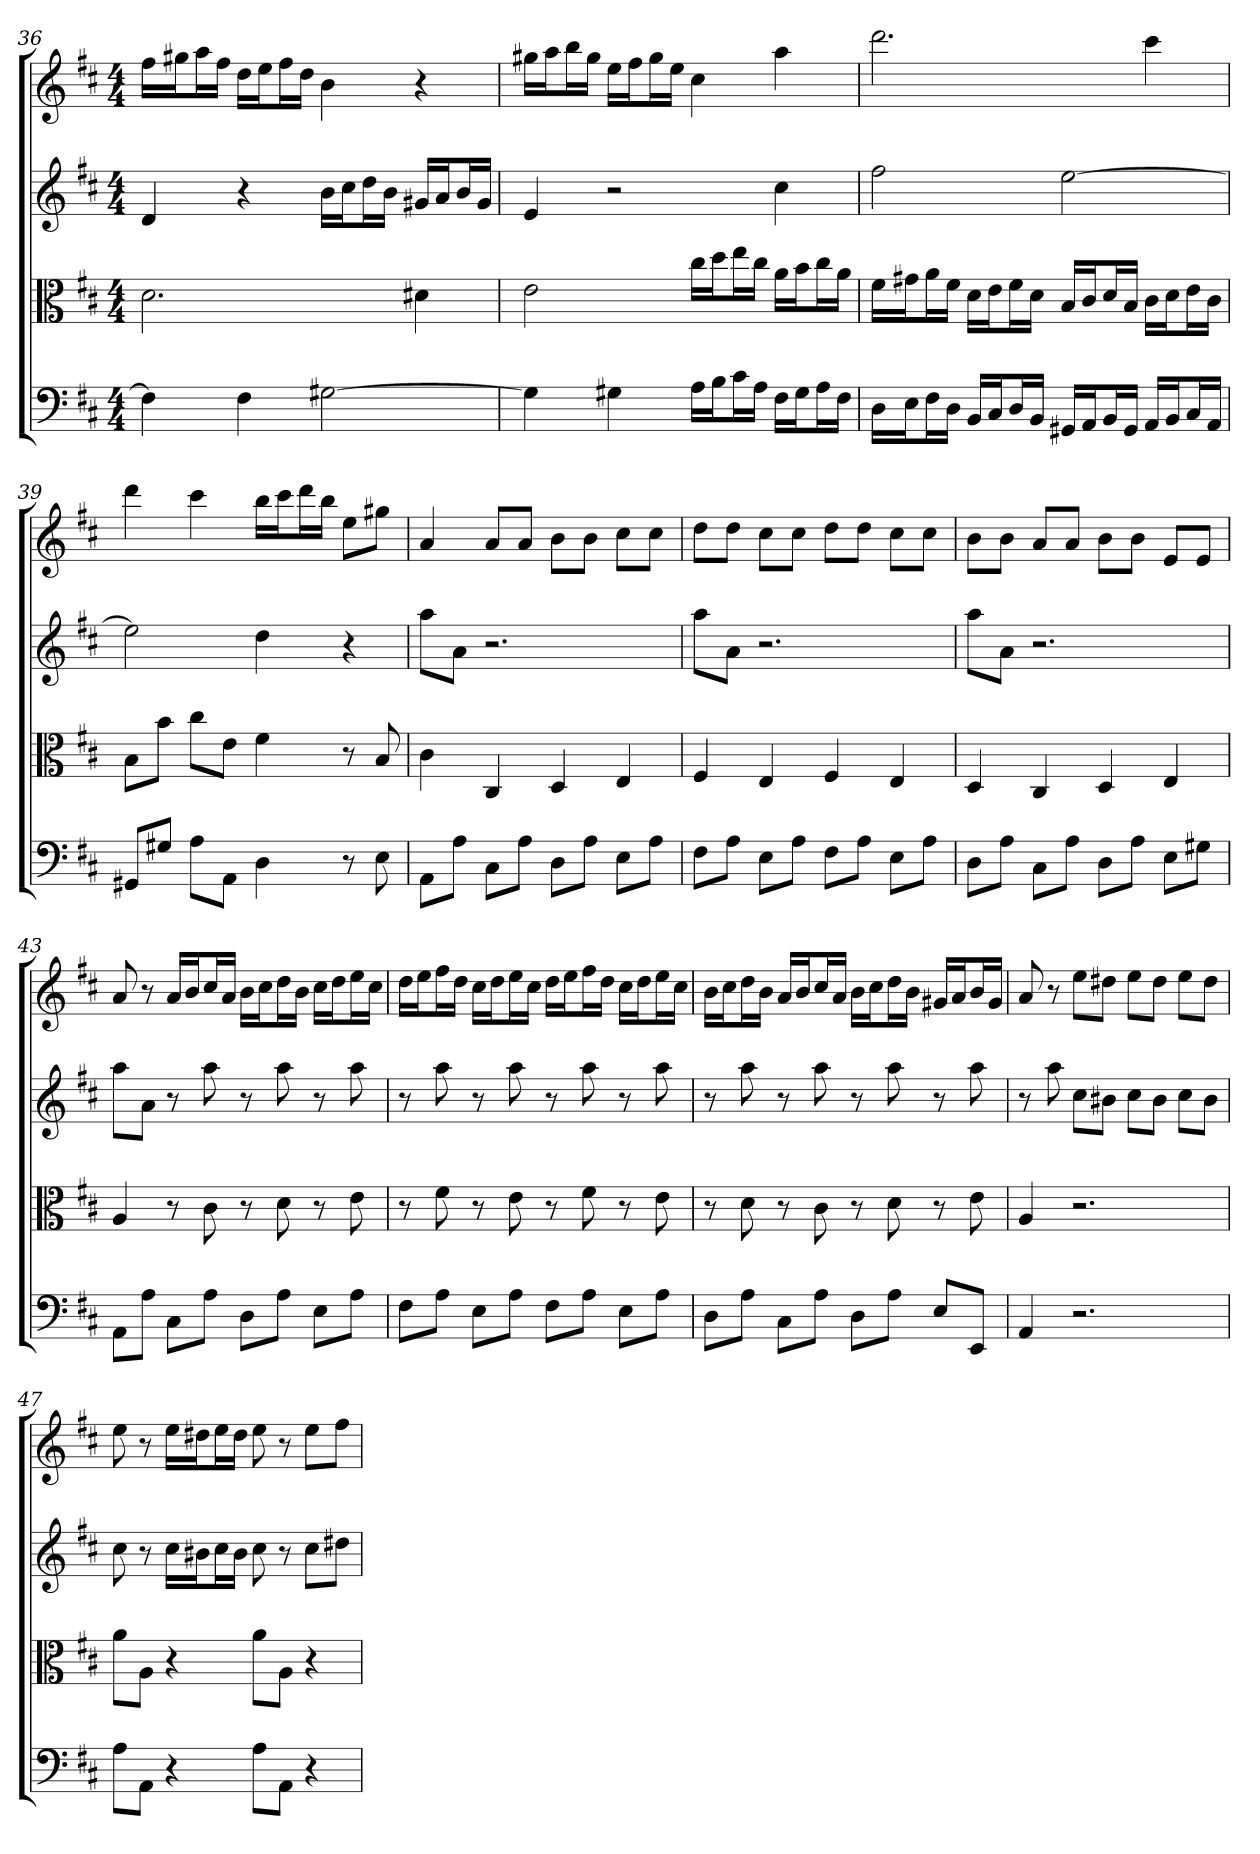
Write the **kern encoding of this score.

**kern	**kern	**kern	**kern
*part4	*part3	*part2	*part1
*staff4	*staff3	*staff2	*staff1
*clefF4	*clefC3	*clefG2	*clefG2
*k[f#c#]	*k[f#c#]	*k[f#c#]	*k[f#c#]
*D:	*D:	*D:	*D:
*M4/4	*M4/4	*M4/4	*M4/4
=36	=36	=36	=36
4F#]	2.d	4d	16ff#\LL
.	.	.	16gg#X\J
.	.	.	16aa\L
.	.	.	16ff#\JJ
4F#	.	4r	16dd\LL
.	.	.	16ee\J
.	.	.	16ff#\L
.	.	.	16dd\JJ
[2G#X	.	16b\LL	4b
.	.	16cc#\J	.
.	.	16dd\L	.
.	.	16b\JJ	.
.	4d#X	16g#X/LL	4r
.	.	16a/J	.
.	.	16b/L	.
.	.	16g#/JJ	.
=37	=37	=37	=37
4G#]	2e	4e	16gg#X\LL
.	.	.	16aa\J
.	.	.	16bb\L
.	.	.	16gg#\JJ
4G#X	.	2r	16ee\LL
.	.	.	16ff#\J
.	.	.	16gg#\L
.	.	.	16ee\JJ
16A\LL	16cc#\LL	.	4cc#
16B\J	16dd\J	.	.
16c#\L	16ee\L	.	.
16A\JJ	16cc#\JJ	.	.
16F#\LL	16a\LL	4cc#	4aa
16G#\J	16b\J	.	.
16A\L	16cc#\L	.	.
16F#\JJ	16a\JJ	.	.
=38	=38	=38	=38
16D\LL	16f#\LL	2ff#	2.ddd
16E\J	16g#X\J	.	.
16F#\L	16a\L	.	.
16D\JJ	16f#\JJ	.	.
16BB/LL	16d\LL	.	.
16C#/J	16e\J	.	.
16D/L	16f#\L	.	.
16BB/JJ	16d\JJ	.	.
16GG#X/LL	16B/LL	[2ee	.
16AA/J	16c#/J	.	.
16BB/L	16d/L	.	.
16GG#/JJ	16B/JJ	.	.
16AA/LL	16c#\LL	.	4ccc#
16BB/J	16d\J	.	.
16C#/L	16e\L	.	.
16AA/JJ	16c#\JJ	.	.
=39	=39	=39	=39
8GG#X/L	8B\L	2ee]	4ddd
8G#X/J	8b\J	.	.
8A\L	8cc#\L	.	4ccc#
8AA\J	8e\J	.	.
4D	4f#	4dd	16bb\LL
.	.	.	16ccc#\J
.	.	.	16ddd\L
.	.	.	16bb\JJ
8r	8r	4r	8ee\L
8E	8B	.	8gg#X\J
=40	=40	=40	=40
8AA\L	4c#	8aa\L	4a
8A\J	.	8a\J	.
8C#\L	4C#	2.r	8a/L
8A\J	.	.	8a/J
8D\L	4D	.	8b\L
8A\J	.	.	8b\J
8E\L	4E	.	8cc#\L
8A\J	.	.	8cc#\J
=41	=41	=41	=41
8F#\L	4F#	8aa\L	8dd\L
8A\J	.	8a\J	8dd\J
8E\L	4E	2.r	8cc#\L
8A\J	.	.	8cc#\J
8F#\L	4F#	.	8dd\L
8A\J	.	.	8dd\J
8E\L	4E	.	8cc#\L
8A\J	.	.	8cc#\J
=42	=42	=42	=42
8D\L	4D	8aa\L	8b\L
8A\J	.	8a\J	8b\J
8C#\L	4C#	2.r	8a/L
8A\J	.	.	8a/J
8D\L	4D	.	8b\L
8A\J	.	.	8b\J
8E\L	4E	.	8e/L
8G#X\J	.	.	8e/J
=43	=43	=43	=43
8AA\L	4A	8aa\L	8a
8A\J	.	8a\J	8r
8C#\L	8r	8r	16a/LL
.	.	.	16b/J
8A\J	8c#	8aa	16cc#/L
.	.	.	16a/JJ
8D\L	8r	8r	16b\LL
.	.	.	16cc#\J
8A\J	8d	8aa	16dd\L
.	.	.	16b\JJ
8E\L	8r	8r	16cc#\LL
.	.	.	16dd\J
8A\J	8e	8aa	16ee\L
.	.	.	16cc#\JJ
=44	=44	=44	=44
8F#\L	8r	8r	16dd\LL
.	.	.	16ee\J
8A\J	8f#	8aa	16ff#\L
.	.	.	16dd\JJ
8E\L	8r	8r	16cc#\LL
.	.	.	16dd\J
8A\J	8e	8aa	16ee\L
.	.	.	16cc#\JJ
8F#\L	8r	8r	16dd\LL
.	.	.	16ee\J
8A\J	8f#	8aa	16ff#\L
.	.	.	16dd\JJ
8E\L	8r	8r	16cc#\LL
.	.	.	16dd\J
8A\J	8e	8aa	16ee\L
.	.	.	16cc#\JJ
=45	=45	=45	=45
8D\L	8r	8r	16b\LL
.	.	.	16cc#\J
8A\J	8d	8aa	16dd\L
.	.	.	16b\JJ
8C#\L	8r	8r	16a/LL
.	.	.	16b/J
8A\J	8c#	8aa	16cc#/L
.	.	.	16a/JJ
8D\L	8r	8r	16b\LL
.	.	.	16cc#\J
8A\J	8d	8aa	16dd\L
.	.	.	16b\JJ
8E/L	8r	8r	16g#X/LL
.	.	.	16a/J
8EE/J	8e	8aa	16b/L
.	.	.	16g#/JJ
=46	=46	=46	=46
4AA	4A	8r	8a
.	.	8aa	8r
2.r	2.r	8cc#\L	8ee\L
.	.	8b#X\J	8dd#X\J
.	.	8cc#\L	8ee\L
.	.	8b#\J	8dd#\J
.	.	8cc#\L	8ee\L
.	.	8b#\J	8dd#\J
=47	=47	=47	=47
8A\L	8a\L	8cc#	8ee
8AA\J	8A\J	8r	8r
4r	4r	16cc#\LL	16ee\LL
.	.	16b#X\J	16dd#X\J
.	.	16cc#\L	16ee\L
.	.	16b#\JJ	16dd#\JJ
8A\L	8a\L	8cc#	8ee
8AA\J	8A\J	8r	8r
4r	4r	8cc#\L	8ee\L
.	.	8dd#X\J	8ff#\J
=	=	=	=
*-	*-	*-	*-
